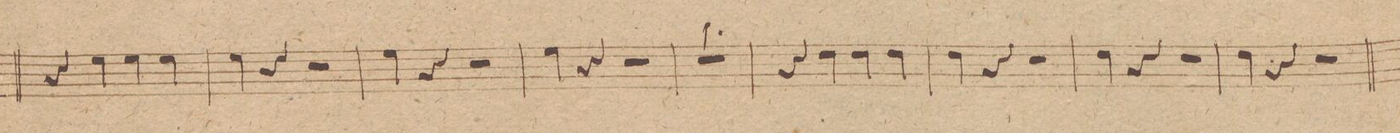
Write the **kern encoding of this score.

**kern	**dynam
*I"Corno 1mo in C.	*
*clefG2	*
*k[]	*
*met(c|)	*
*M2/2	*
4r	.
4ee\	.
4ee\	.
4ee\	.
=106	=106
4ee\	.
4r	.
2r	.
=107	=107
4ee\	.
4r	.
2r	.
=108	=108
4ee\	.
4r	.
2r	.
=109	=109
1r	.
=110	=110
4r	.
4dd\	.
4dd\	.
4dd\	.
=111	=111
4dd\	.
4r	.
2r	.
=112	=112
4dd\	.
4r	.
2r	.
=113	=113
4dd\	.
4r	.
2r	.
=114	=114
*-	*-
